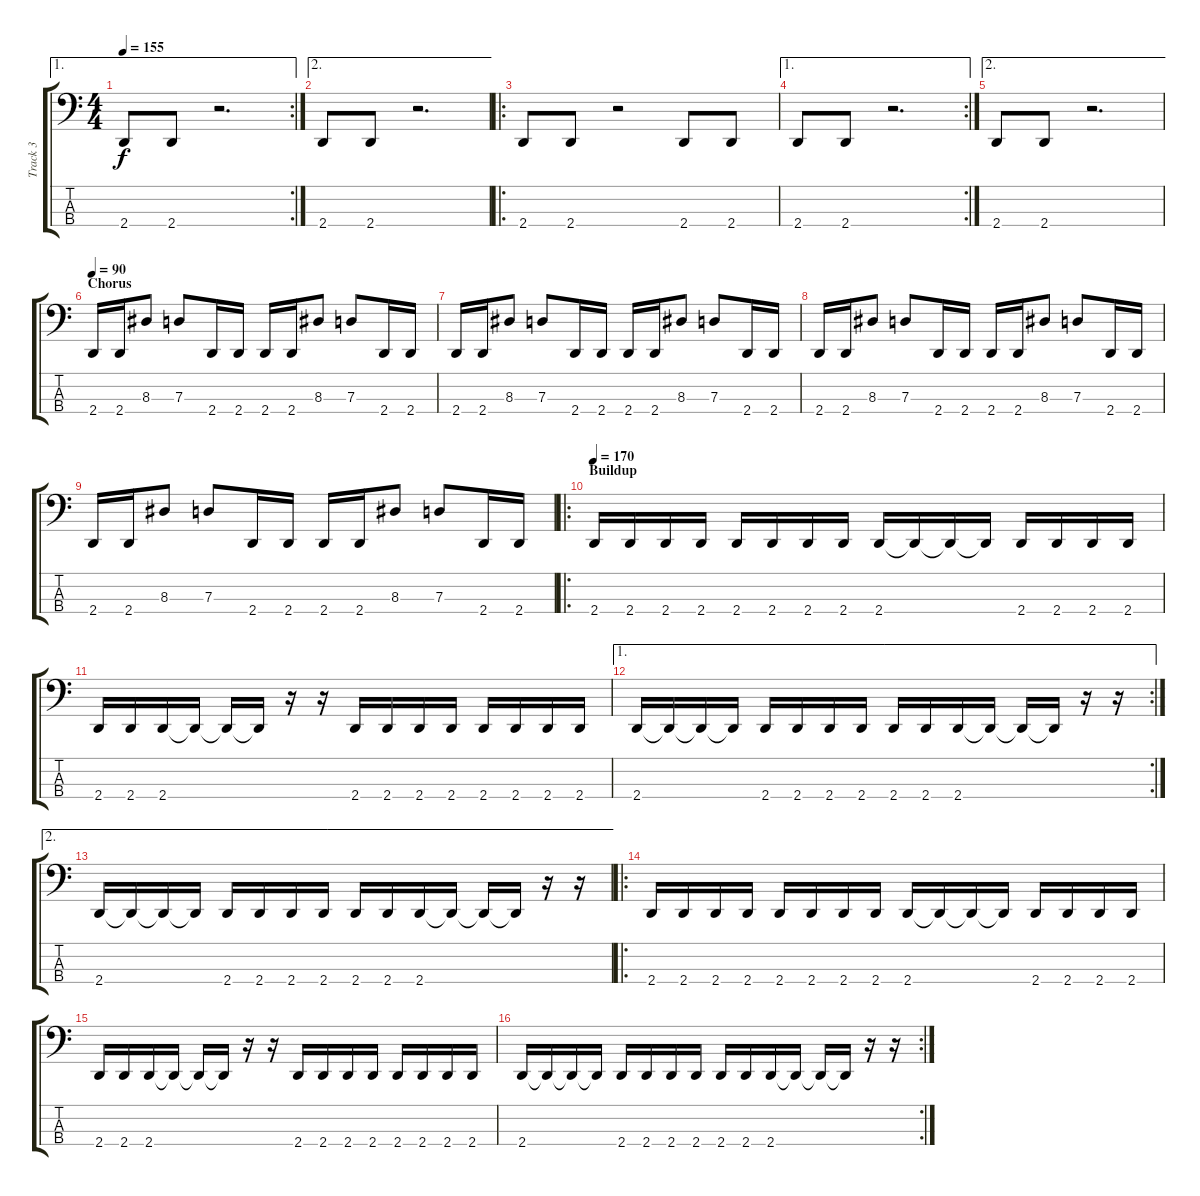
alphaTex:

\track ("Track 3" "Track 3") {instrument electricbassfinger}
\staff {score tabs}
\tuning (F2 C2 G1 C1) {hide}
\ae 1
\rc 2
\ts (4 4)
\tempo 155
\clef f4
\ks c
2.4.8{dy f} 2.4.8 r.2{d} |
\ae 2
2.4.8 2.4.8 r.2{d} |
\ro
2.4.8 2.4.8 r.2 2.4.8 2.4.8 |
\ae 1
\rc 2
2.4.8 2.4.8 r.2{d} |
\ae 2
2.4.8 2.4.8 r.2{d} |
\section ("" "Chorus")
\tempo 90
2.4.16 2.4.16 8.3.8 7.3.8 2.4.16 2.4.16 2.4.16 2.4.16 8.3.8 7.3.8 2.4.16 2.4.16 |
2.4.16 2.4.16 8.3.8 7.3.8 2.4.16 2.4.16 2.4.16 2.4.16 8.3.8 7.3.8 2.4.16 2.4.16 |
2.4.16 2.4.16 8.3.8 7.3.8 2.4.16 2.4.16 2.4.16 2.4.16 8.3.8 7.3.8 2.4.16 2.4.16 |
2.4.16 2.4.16 8.3.8 7.3.8 2.4.16 2.4.16 2.4.16 2.4.16 8.3.8 7.3.8 2.4.16 2.4.16 |
\ro
\section ("" "Buildup")
\tempo 170
2.4.16 2.4.16 2.4.16 2.4.16 2.4.16 2.4.16 2.4.16 2.4.16 2.4.16 2.4{t}.16 2.4{t}.16 2.4{t}.16 2.4.16 2.4.16 2.4.16 2.4.16 |
2.4.16 2.4.16 2.4.16 2.4{t}.16 2.4{t}.16 2.4{t}.16 r.16 r.16 2.4.16 2.4.16 2.4.16 2.4.16 2.4.16 2.4.16 2.4.16 2.4.16 |
\ae 1
\rc 2
2.4.16 2.4{t}.16 2.4{t}.16 2.4{t}.16 2.4.16 2.4.16 2.4.16 2.4.16 2.4.16 2.4.16 2.4.16 2.4{t}.16 2.4{t}.16 2.4{t}.16 r.16 r.16 |
\ae 2
2.4.16 2.4{t}.16 2.4{t}.16 2.4{t}.16 2.4.16 2.4.16 2.4.16 2.4.16 2.4.16 2.4.16 2.4.16 2.4{t}.16 2.4{t}.16 2.4{t}.16 r.16 r.16 |
\ro
2.4.16 2.4.16 2.4.16 2.4.16 2.4.16 2.4.16 2.4.16 2.4.16 2.4.16 2.4{t}.16 2.4{t}.16 2.4{t}.16 2.4.16 2.4.16 2.4.16 2.4.16 |
2.4.16 2.4.16 2.4.16 2.4{t}.16 2.4{t}.16 2.4{t}.16 r.16 r.16 2.4.16 2.4.16 2.4.16 2.4.16 2.4.16 2.4.16 2.4.16 2.4.16 |
\rc 2
2.4.16 2.4{t}.16 2.4{t}.16 2.4{t}.16 2.4.16 2.4.16 2.4.16 2.4.16 2.4.16 2.4.16 2.4.16 2.4{t}.16 2.4{t}.16 2.4{t}.16 r.16 r.16
